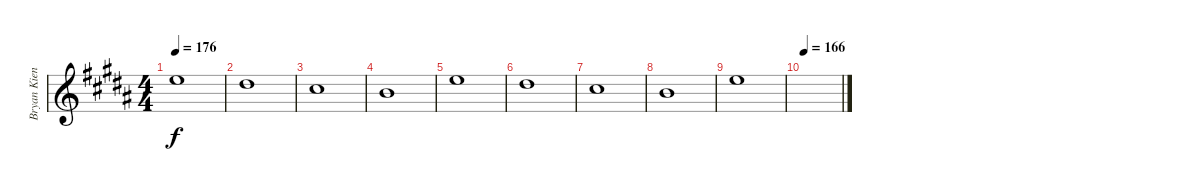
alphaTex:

\track ("Bryan Kienlen - Vocals" "Bryan Kien") {instrument overdrivenguitar}
\staff {score}
\tuning (E4 B3 G3 D3 A2 E2) {hide}
\ts (4 4)
\tempo 176
\clef g2
\ks b
0.1.1{dy f} |
4.2.1 |
2.2.1 |
0.2.1 |
0.1.1 |
4.2.1 |
2.2.1 |
0.2.1 |
0.1.1 |
\tempo 166
